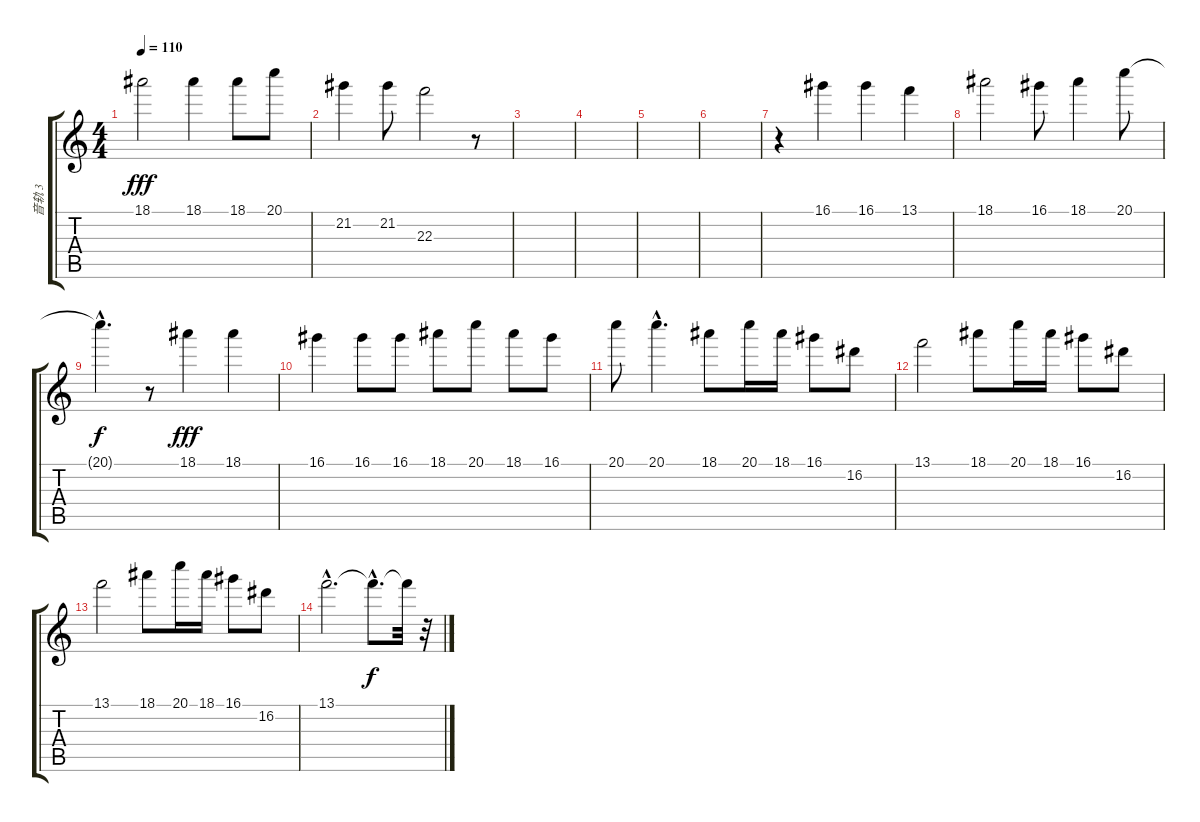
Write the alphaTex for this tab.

\track ("音轨 3" "音轨 3") {instrument acousticguitarnylon}
\staff {score tabs}
\tuning (E4 B3 G3 D3 A2 E2) {hide}
\ts (4 4)
\tempo 110
\clef g2
\ks c
18.1.2{dy fff} 18.1.4 18.1.8 20.1.8 |
21.2.4 21.2.8 22.3.2 r.8 |
|
|
|
|
r.4 16.1.4 16.1.4 13.1.4 |
18.1.2 16.1.8 18.1.4 20.1.8 |
20.1{hac t}.4{d dy f} r.8 18.1.4{dy fff} 18.1.4 |
16.1.4 16.1.8 16.1.8 18.1.8 20.1.8 18.1.8 16.1.8 |
20.1.8 20.1{hac}.4{d} 18.1.8 20.1.16 18.1.16 16.1.8 16.2.8 |
13.1.2 18.1.8 20.1.16 18.1.16 16.1.8 16.2.8 |
13.1.2 18.1.8 20.1.16 18.1.16 16.1.8 16.2.8 |
13.1{hac}.2{d} 13.1{hac t}.8{d dy f} 13.1{t}.32 r.32
